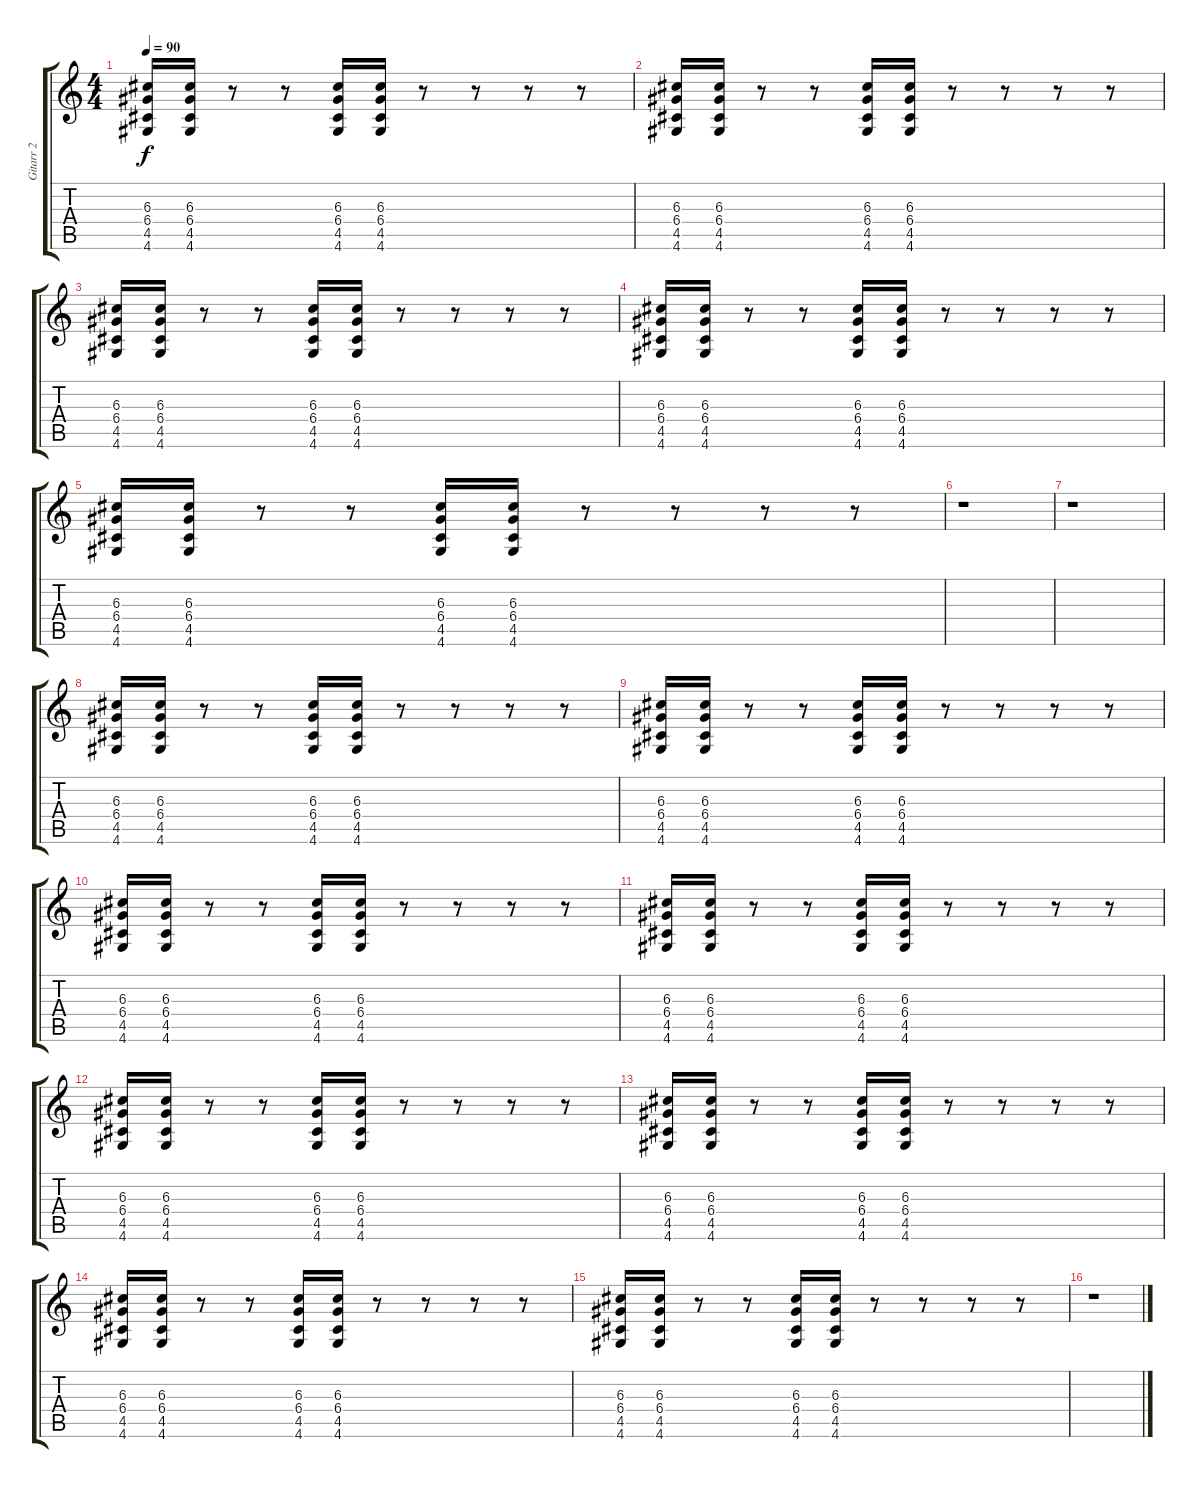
\track ("Gitarr 2" "Gitarr 2") {instrument distortionguitar}
\staff {score tabs}
\tuning (E4 B3 G3 D3 A2 E2) {hide}
\ts (4 4)
\tempo 90
\clef g2
\ks c
(6.3 6.4 4.5 4.6).16{dy f} (6.3 6.4 4.5 4.6).16 r.8 r.8 (6.3 6.4 4.5 4.6).16 (6.3 6.4 4.5 4.6).16 r.8 r.8 r.8 r.8 |
(6.3 6.4 4.5 4.6).16 (6.3 6.4 4.5 4.6).16 r.8 r.8 (6.3 6.4 4.5 4.6).16 (6.3 6.4 4.5 4.6).16 r.8 r.8 r.8 r.8 |
(6.3 6.4 4.5 4.6).16 (6.3 6.4 4.5 4.6).16 r.8 r.8 (6.3 6.4 4.5 4.6).16 (6.3 6.4 4.5 4.6).16 r.8 r.8 r.8 r.8 |
(6.3 6.4 4.5 4.6).16 (6.3 6.4 4.5 4.6).16 r.8 r.8 (6.3 6.4 4.5 4.6).16 (6.3 6.4 4.5 4.6).16 r.8 r.8 r.8 r.8 |
(6.3 6.4 4.5 4.6).16 (6.3 6.4 4.5 4.6).16 r.8 r.8 (6.3 6.4 4.5 4.6).16 (6.3 6.4 4.5 4.6).16 r.8 r.8 r.8 r.8 |
r.1 |
r.1 |
(6.3 6.4 4.5 4.6).16 (6.3 6.4 4.5 4.6).16 r.8 r.8 (6.3 6.4 4.5 4.6).16 (6.3 6.4 4.5 4.6).16 r.8 r.8 r.8 r.8 |
(6.3 6.4 4.5 4.6).16 (6.3 6.4 4.5 4.6).16 r.8 r.8 (6.3 6.4 4.5 4.6).16 (6.3 6.4 4.5 4.6).16 r.8 r.8 r.8 r.8 |
(6.3 6.4 4.5 4.6).16 (6.3 6.4 4.5 4.6).16 r.8 r.8 (6.3 6.4 4.5 4.6).16 (6.3 6.4 4.5 4.6).16 r.8 r.8 r.8 r.8 |
(6.3 6.4 4.5 4.6).16 (6.3 6.4 4.5 4.6).16 r.8 r.8 (6.3 6.4 4.5 4.6).16 (6.3 6.4 4.5 4.6).16 r.8 r.8 r.8 r.8 |
(6.3 6.4 4.5 4.6).16 (6.3 6.4 4.5 4.6).16 r.8 r.8 (6.3 6.4 4.5 4.6).16 (6.3 6.4 4.5 4.6).16 r.8 r.8 r.8 r.8 |
(6.3 6.4 4.5 4.6).16 (6.3 6.4 4.5 4.6).16 r.8 r.8 (6.3 6.4 4.5 4.6).16 (6.3 6.4 4.5 4.6).16 r.8 r.8 r.8 r.8 |
(6.3 6.4 4.5 4.6).16 (6.3 6.4 4.5 4.6).16 r.8 r.8 (6.3 6.4 4.5 4.6).16 (6.3 6.4 4.5 4.6).16 r.8 r.8 r.8 r.8 |
(6.3 6.4 4.5 4.6).16 (6.3 6.4 4.5 4.6).16 r.8 r.8 (6.3 6.4 4.5 4.6).16 (6.3 6.4 4.5 4.6).16 r.8 r.8 r.8 r.8 |
r.1
